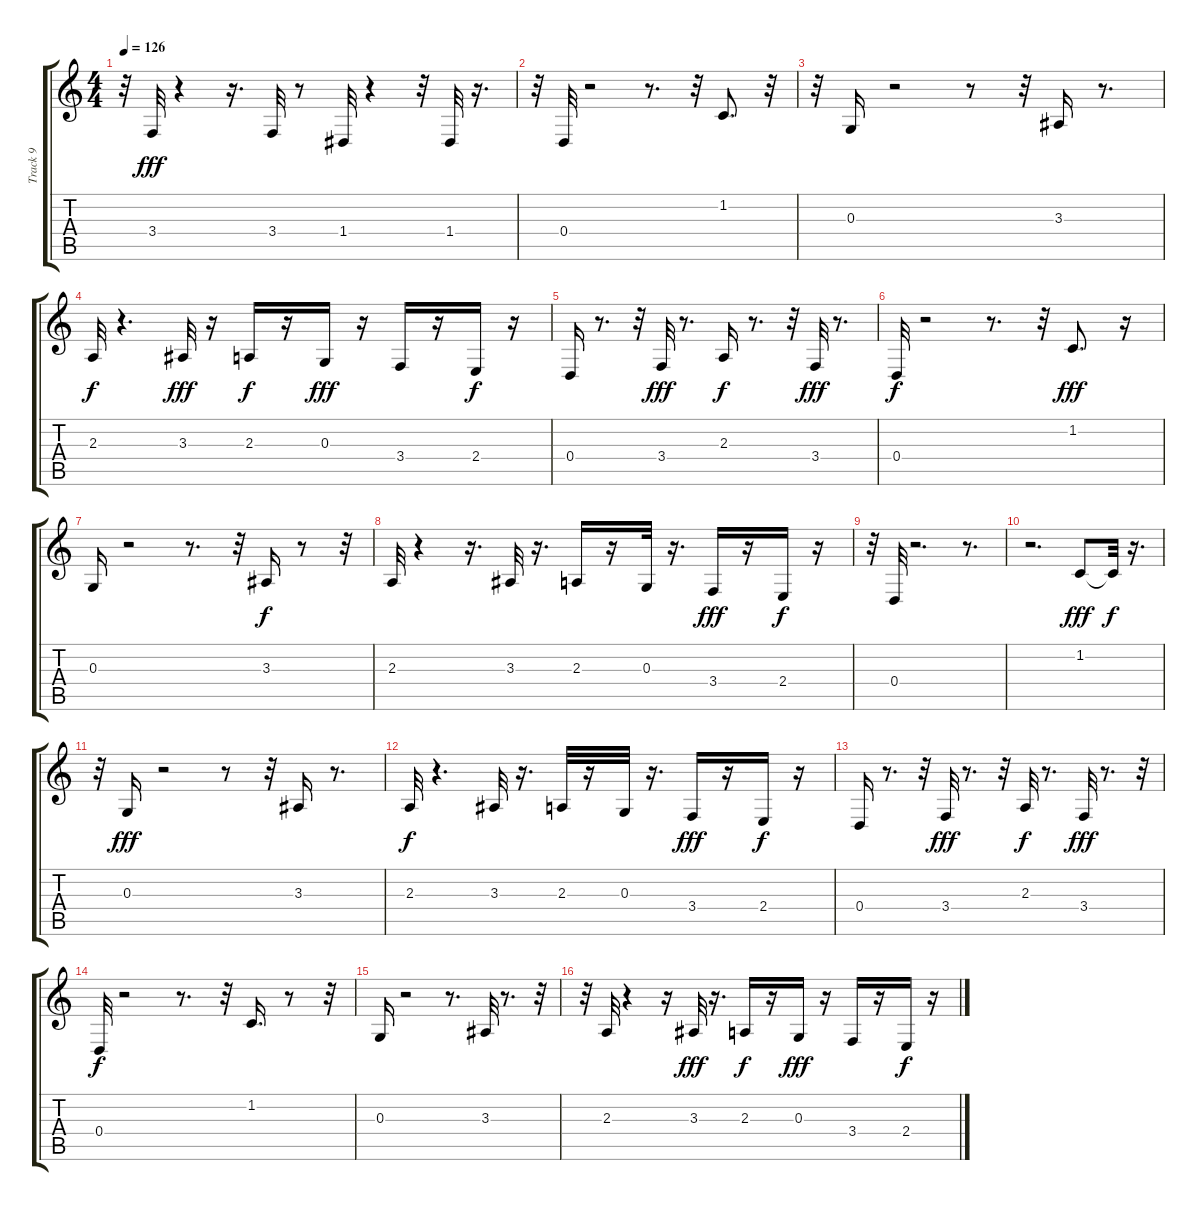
\track ("Track 9" "Track 9") {instrument tuba}
\staff {score tabs}
\tuning (E4 B3 G3 D3 A2 E2) {hide}
\ts (4 4)
\tempo 126
\clef g2
\ks c
r.32{dy fff} 3.4.32 r.4 r.16{d} 3.4.32 r.8 1.4.32 r.4 r.32 1.4.32 r.16{d} |
r.32 0.4.32 r.2 r.8{d} r.32 1.2.8{d} r.32 |
r.32 0.3.16 r.2 r.8 r.32 3.3.16 r.8{d} |
2.3.32{dy f} r.4{d} 3.3.32{dy fff} r.16 2.3.16{dy f} r.16 0.3.16{dy fff} r.16 3.4.16 r.16 2.4.16{dy f} r.16 |
0.4.16 r.8{d} r.32 3.4.32{dy fff} r.8{d} 2.3.16{dy f} r.8{d} r.32 3.4.32{dy fff} r.8{d} |
0.4.32{dy f} r.2 r.8{d} r.32 1.2.8{d dy fff} r.16 |
0.3.16 r.2 r.8{d} r.32 3.3.16{dy f} r.8 r.32 |
2.3.32 r.4 r.16{d} 3.3.32 r.16{d} 2.3.16 r.16 0.3.32 r.16{d} 3.4.16{dy fff} r.16 2.4.16{dy f} r.16 |
r.32 0.4.32 r.2{d} r.8{d} |
r.2{d} 1.2.8{dy fff} 1.2{t}.32{dy f} r.16{d} |
r.32 0.3.16{dy fff} r.2 r.8 r.32 3.3.16 r.8{d} |
2.3.32{dy f} r.4{d} 3.3.32 r.16{d} 2.3.32 r.16 0.3.32 r.16{d} 3.4.16{dy fff} r.16 2.4.16{dy f} r.16 |
0.4.16 r.8{d} r.32 3.4.32{dy fff} r.8{d} r.32 2.3.32{dy f} r.8{d} 3.4.32{dy fff} r.8{d} r.32 |
0.4.32{dy f} r.2 r.8{d} r.32 1.2.16{d} r.8 r.32 |
0.3.16 r.2 r.8{d} 3.3.32 r.8{d} r.32 |
r.32 2.3.32 r.4 r.16 3.3.32{dy fff} r.16{d} 2.3.16{dy f} r.16 0.3.16{dy fff} r.16 3.4.16 r.16 2.4.16{dy f} r.16
